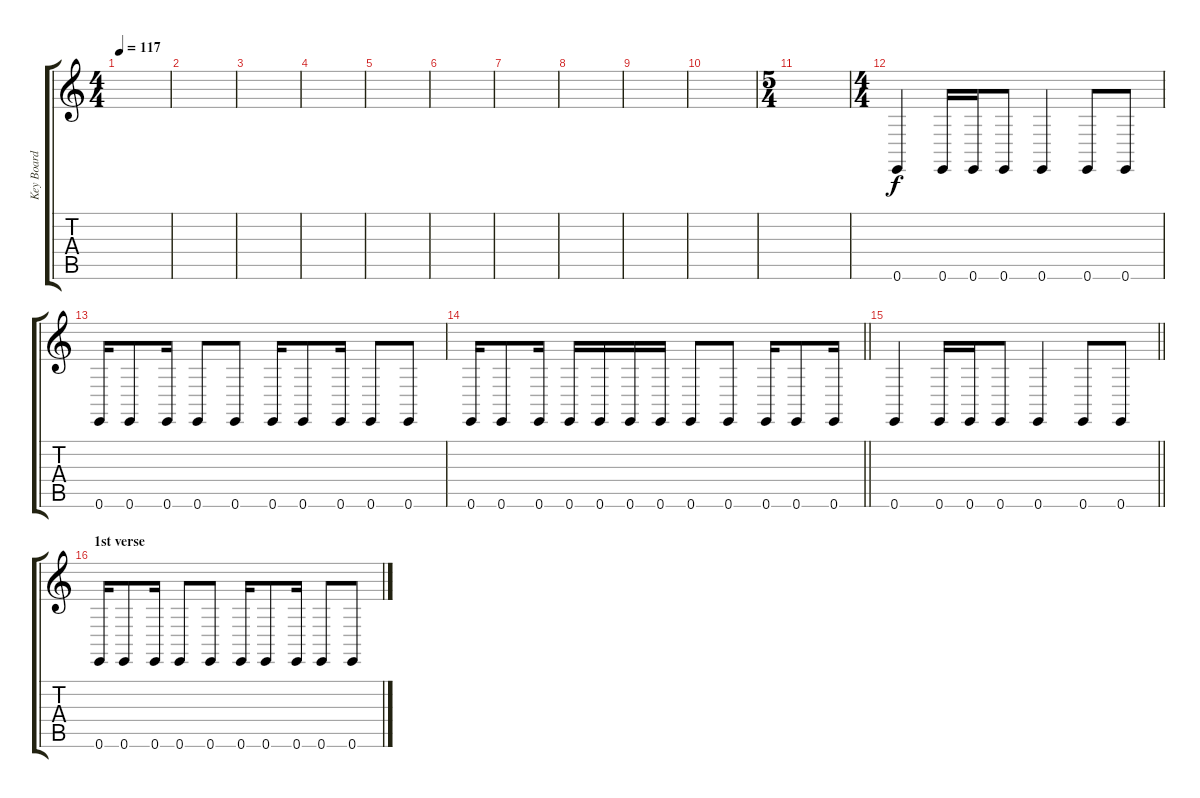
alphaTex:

\track ("Key Board" "Key Board") {instrument lead1square}
\staff {score tabs}
\tuning (E4 B3 G3 D3 A2 E2) {hide}
\ts (4 4)
\tempo 117
\clef g2
\ks c
|
|
|
|
|
|
|
|
|
|
\ts (5 4)
|
\ts (4 4)
0.6.4 0.6.16 0.6.16 0.6.8 0.6.4 0.6.8 0.6.8 |
0.6.16 0.6.8 0.6.16 0.6.8 0.6.8 0.6.16 0.6.8 0.6.16 0.6.8 0.6.8 |
\barLineRight lightlight
0.6.16 0.6.8 0.6.16 0.6.16 0.6.16 0.6.16 0.6.16 0.6.8 0.6.8 0.6.16 0.6.8 0.6.16 |
\barLineRight lightlight
0.6.4 0.6.16 0.6.16 0.6.8 0.6.4 0.6.8 0.6.8 |
\section ("" "1st verse")
0.6.16 0.6.8 0.6.16 0.6.8 0.6.8 0.6.16 0.6.8 0.6.16 0.6.8 0.6.8
